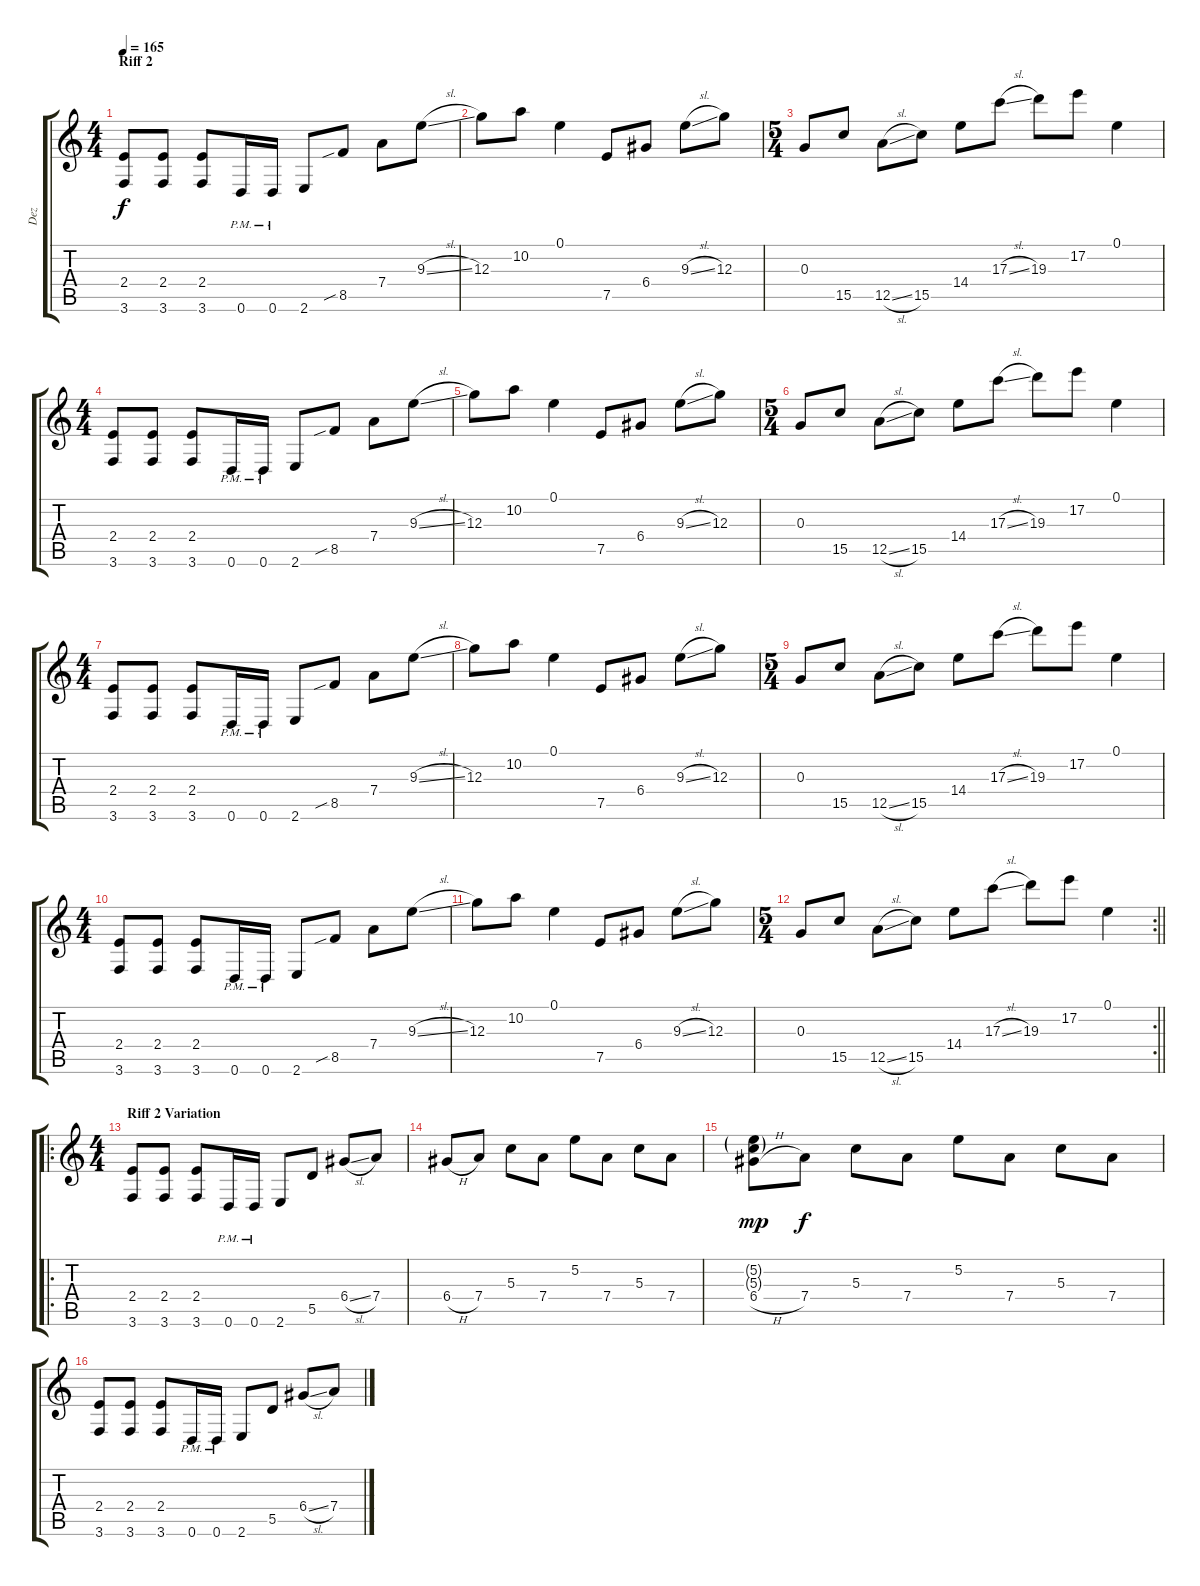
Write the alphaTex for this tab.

\track ("Dez" "Dez") {instrument electricguitarjazz}
\staff {score tabs}
\tuning (E4 B3 G3 D3 A2 D2) {hide}
\ts (4 4)
\section ("" "Riff 2")
\tempo 165
\clef g2
\ks c
(2.4 3.6).8{dy f} (2.4 3.6).8 (2.4 3.6).8 0.6{pm}.16 0.6{pm}.16 2.6.8 8.5{sib}.8 7.4.8 9.3{sl}.8 |
12.3.8 10.2.8 0.1.4 7.5.8 6.4.8 9.3{sl}.8 12.3.8 |
\ts (5 4)
0.3.8 15.5.8 12.5{sl}.8 15.5.8 14.4.8 17.3{sl}.8 19.3.8 17.2.8 0.1.4 |
\ts (4 4)
(2.4 3.6).8 (2.4 3.6).8 (2.4 3.6).8 0.6{pm}.16 0.6{pm}.16 2.6.8 8.5{sib}.8 7.4.8 9.3{sl}.8 |
12.3.8 10.2.8 0.1.4 7.5.8 6.4.8 9.3{sl}.8 12.3.8 |
\ts (5 4)
0.3.8 15.5.8 12.5{sl}.8 15.5.8 14.4.8 17.3{sl}.8 19.3.8 17.2.8 0.1.4 |
\ts (4 4)
(2.4 3.6).8 (2.4 3.6).8 (2.4 3.6).8 0.6{pm}.16 0.6{pm}.16 2.6.8 8.5{sib}.8 7.4.8 9.3{sl}.8 |
12.3.8 10.2.8 0.1.4 7.5.8 6.4.8 9.3{sl}.8 12.3.8 |
\ts (5 4)
0.3.8 15.5.8 12.5{sl}.8 15.5.8 14.4.8 17.3{sl}.8 19.3.8 17.2.8 0.1.4 |
\ts (4 4)
(2.4 3.6).8 (2.4 3.6).8 (2.4 3.6).8 0.6{pm}.16 0.6{pm}.16 2.6.8 8.5{sib}.8 7.4.8 9.3{sl}.8 |
12.3.8 10.2.8 0.1.4 7.5.8 6.4.8 9.3{sl}.8 12.3.8 |
\rc 2
\ts (5 4)
\barLineRight lightlight
0.3.8 15.5.8 12.5{sl}.8 15.5.8 14.4.8 17.3{sl}.8 19.3.8 17.2.8 0.1.4 |
\ro
\ts (4 4)
\section ("" "Riff 2 Variation")
(2.4 3.6).8 (2.4 3.6).8 (2.4 3.6).8 0.6{pm}.16 0.6{pm}.16 2.6.8 5.5.8 6.4{sl}.8 7.4.8 |
6.4{h}.8 7.4.8 5.3.8 7.4.8 5.2.8 7.4.8 5.3.8 7.4.8 |
(5.2{g} 5.3{g} 6.4{h}).8{dy mp} 7.4.8{dy f} 5.3.8 7.4.8 5.2.8 7.4.8 5.3.8 7.4.8 |
(2.4 3.6).8 (2.4 3.6).8 (2.4 3.6).8 0.6{pm}.16 0.6{pm}.16 2.6.8 5.5.8 6.4{sl}.8 7.4.8
